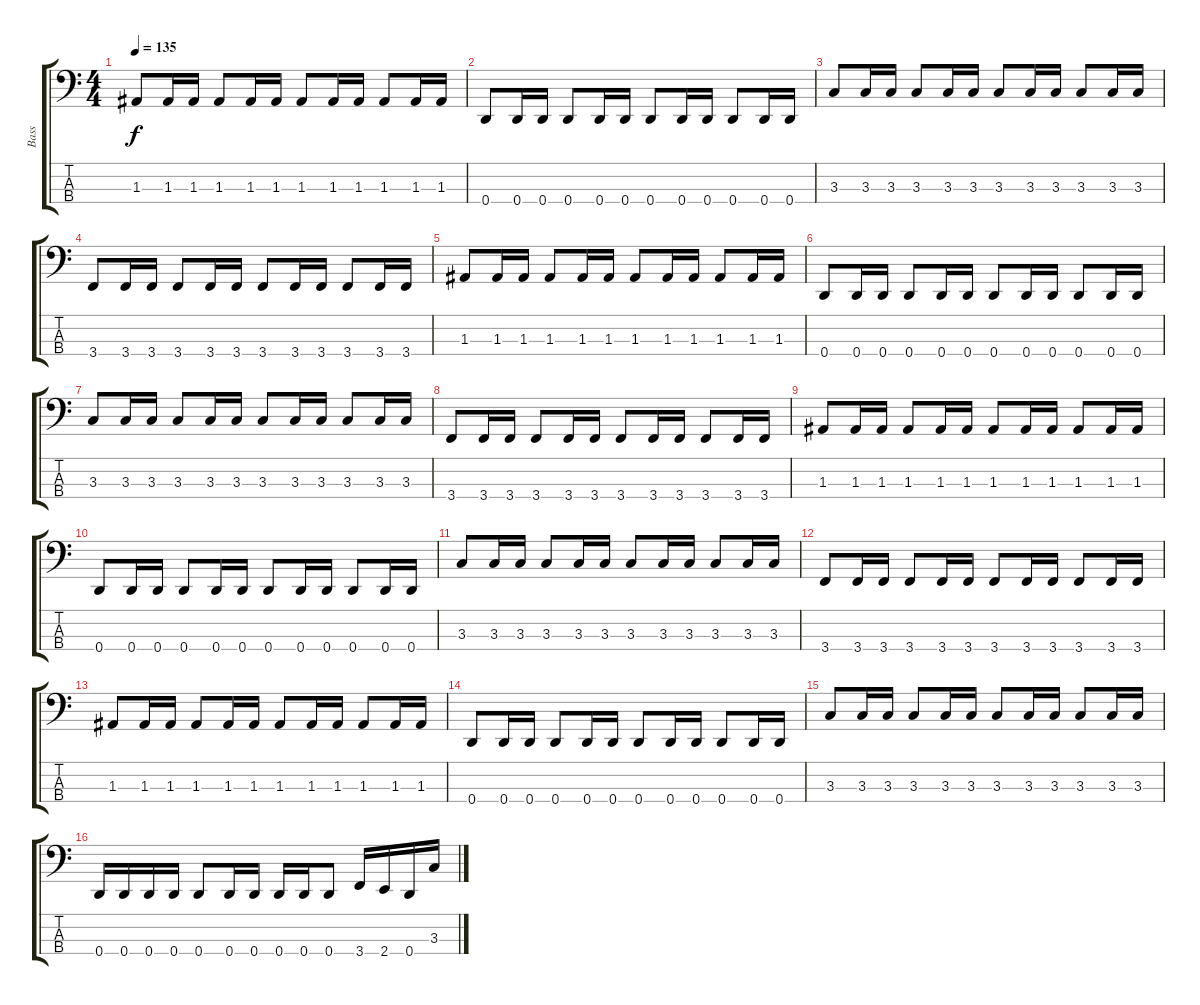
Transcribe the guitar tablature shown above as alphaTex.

\track ("Bass" "Bass") {instrument electricbasspick}
\staff {score tabs}
\tuning (G2 D2 A1 D1) {hide}
\ts (4 4)
\tempo 135
\clef f4
\ks c
1.3.8{dy f} 1.3.16 1.3.16 1.3.8 1.3.16 1.3.16 1.3.8 1.3.16 1.3.16 1.3.8 1.3.16 1.3.16 |
0.4.8 0.4.16 0.4.16 0.4.8 0.4.16 0.4.16 0.4.8 0.4.16 0.4.16 0.4.8 0.4.16 0.4.16 |
3.3.8 3.3.16 3.3.16 3.3.8 3.3.16 3.3.16 3.3.8 3.3.16 3.3.16 3.3.8 3.3.16 3.3.16 |
3.4.8 3.4.16 3.4.16 3.4.8 3.4.16 3.4.16 3.4.8 3.4.16 3.4.16 3.4.8 3.4.16 3.4.16 |
1.3.8 1.3.16 1.3.16 1.3.8 1.3.16 1.3.16 1.3.8 1.3.16 1.3.16 1.3.8 1.3.16 1.3.16 |
0.4.8 0.4.16 0.4.16 0.4.8 0.4.16 0.4.16 0.4.8 0.4.16 0.4.16 0.4.8 0.4.16 0.4.16 |
3.3.8 3.3.16 3.3.16 3.3.8 3.3.16 3.3.16 3.3.8 3.3.16 3.3.16 3.3.8 3.3.16 3.3.16 |
3.4.8 3.4.16 3.4.16 3.4.8 3.4.16 3.4.16 3.4.8 3.4.16 3.4.16 3.4.8 3.4.16 3.4.16 |
1.3.8 1.3.16 1.3.16 1.3.8 1.3.16 1.3.16 1.3.8 1.3.16 1.3.16 1.3.8 1.3.16 1.3.16 |
0.4.8 0.4.16 0.4.16 0.4.8 0.4.16 0.4.16 0.4.8 0.4.16 0.4.16 0.4.8 0.4.16 0.4.16 |
3.3.8 3.3.16 3.3.16 3.3.8 3.3.16 3.3.16 3.3.8 3.3.16 3.3.16 3.3.8 3.3.16 3.3.16 |
3.4.8 3.4.16 3.4.16 3.4.8 3.4.16 3.4.16 3.4.8 3.4.16 3.4.16 3.4.8 3.4.16 3.4.16 |
1.3.8 1.3.16 1.3.16 1.3.8 1.3.16 1.3.16 1.3.8 1.3.16 1.3.16 1.3.8 1.3.16 1.3.16 |
0.4.8 0.4.16 0.4.16 0.4.8 0.4.16 0.4.16 0.4.8 0.4.16 0.4.16 0.4.8 0.4.16 0.4.16 |
3.3.8 3.3.16 3.3.16 3.3.8 3.3.16 3.3.16 3.3.8 3.3.16 3.3.16 3.3.8 3.3.16 3.3.16 |
0.4.16 0.4.16 0.4.16 0.4.16 0.4.8 0.4.16 0.4.16 0.4.16 0.4.16 0.4.8 3.4.16 2.4.16 0.4.16 3.3.16
